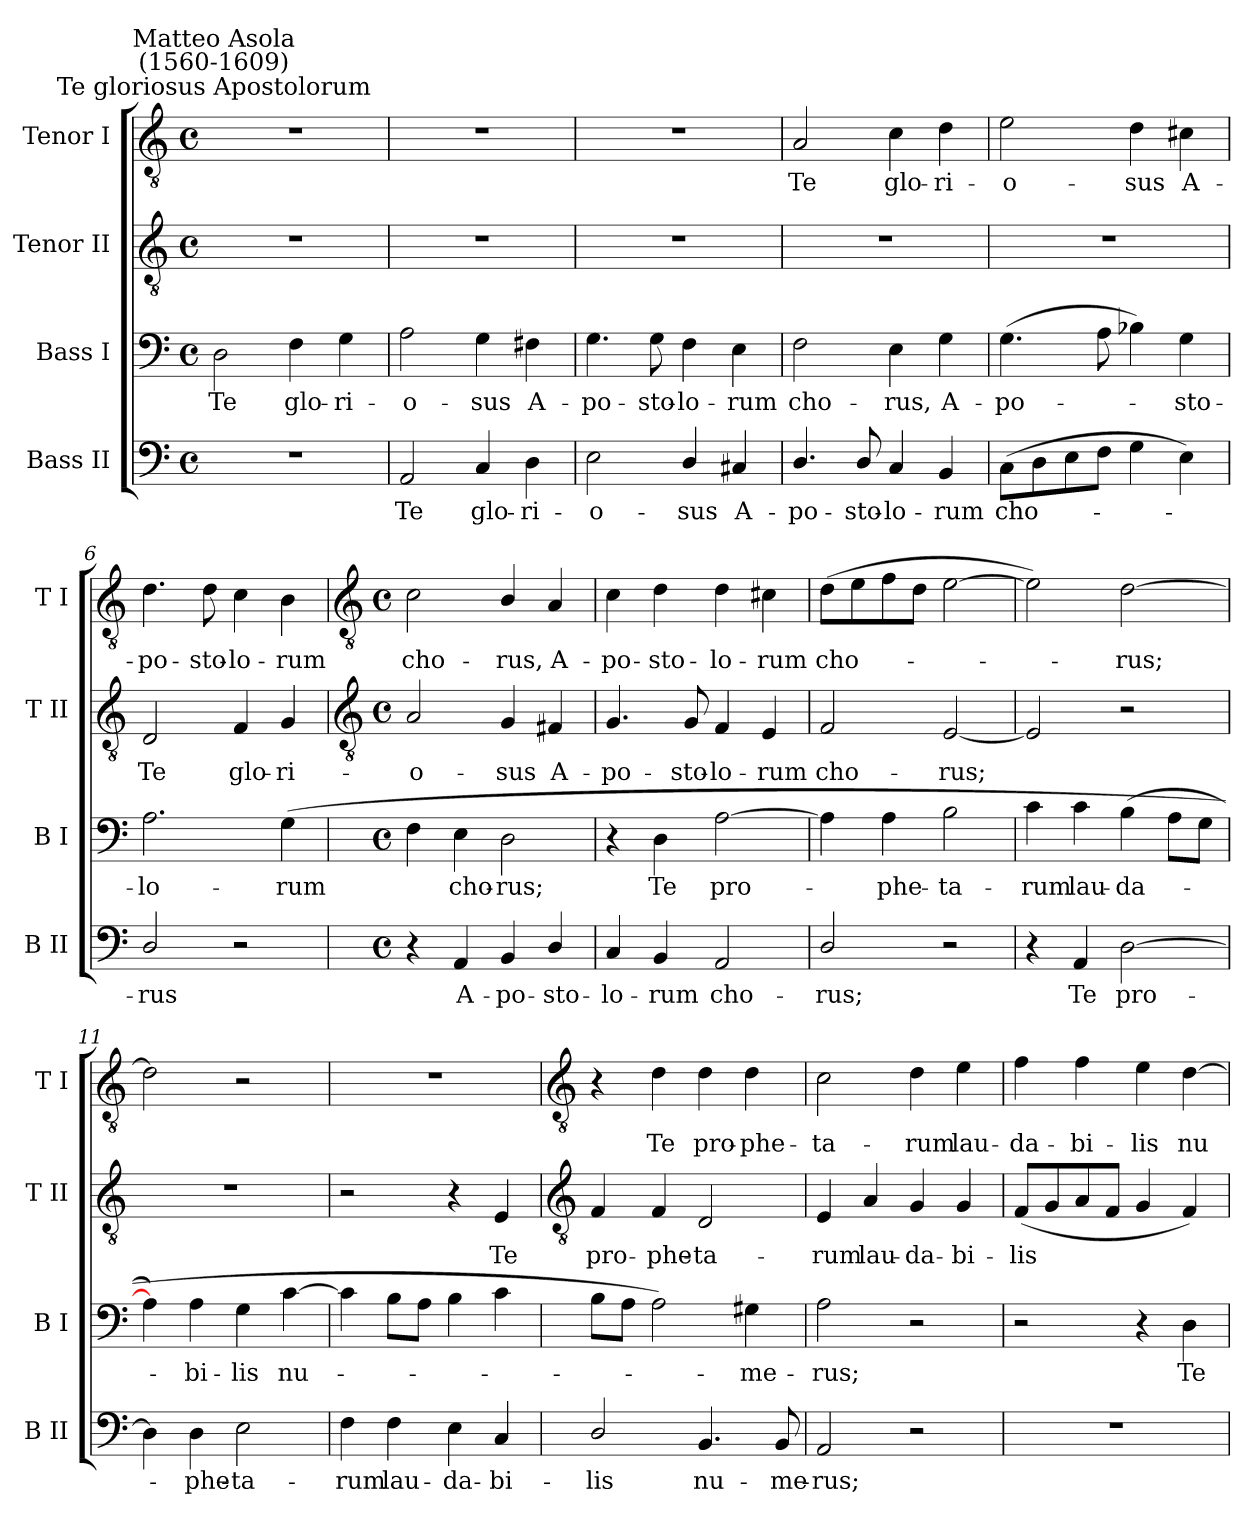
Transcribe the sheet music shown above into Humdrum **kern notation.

**kern	**text	**kern	**text	**kern	**text	**kern	**text
*part4	*part4	*part3	*part3	*part2	*part2	*part1	*part1
*staff4	*staff4	*staff3	*staff3	*staff2	*staff2	*staff1	*staff1
*I"Bass II	*	*I"Bass I	*	*I"Tenor II	*	*I"Tenor I	*
*I'B II	*	*I'B I	*	*I'T II	*	*I'T I	*
*clefF4	*	*clefF4	*	*clefGv2	*	*clefGv2	*
*k[]	*	*k[]	*	*k[]	*	*k[]	*
*C:	*	*C:	*	*C:	*	*C:	*
*M4/4	*	*M4/4	*	*M4/4	*	*M4/4	*
*met(c)	*	*met(c)	*	*met(c)	*	*met(c)	*
=1	=1	=1	=1	=1	=1	=1	=1
!	!	!	!	!	!	!LO:TX:a:cj:t=Te gloriosus Apostolorum	!
!	!	!	!	!	!	!LO:TX:a:cj:t=Matteo Asola\n(1560-1609)	!
!	!	!	!LO:LY:b	!	!	!	!
1r	.	2D	Te	1r	.	1r	.
!	!	!	!LO:LY:b	!	!	!	!
.	.	4F	glo-	.	.	.	.
!	!	!	!LO:LY:b	!	!	!	!
.	.	4G	-ri-	.	.	.	.
=2	=2	=2	=2	=2	=2	=2	=2
!	!LO:LY:b	!	!LO:LY:b	!	!	!	!
2AA	Te	2A	-o-	1r	.	1r	.
!	!LO:LY:b	!	!LO:LY:b	!	!	!	!
4C	glo-	4G	-sus	.	.	.	.
!	!LO:LY:b	!	!LO:LY:b	!	!	!	!
4D	-ri-	4F#X	A-	.	.	.	.
=3	=3	=3	=3	=3	=3	=3	=3
!	!LO:LY:b	!	!LO:LY:b	!	!	!	!
2E	-o-	4.G	-po-	1r	.	1r	.
!	!	!	!LO:LY:b	!	!	!	!
.	.	8G	-sto-	.	.	.	.
!	!LO:LY:b	!	!LO:LY:b	!	!	!	!
4D/	-sus	4F	-lo-	.	.	.	.
!	!LO:LY:b	!	!LO:LY:b	!	!	!	!
4C#X	A-	4E	-rum	.	.	.	.
=4	=4	=4	=4	=4	=4	=4	=4
!	!LO:LY:b	!	!LO:LY:b	!	!	!	!LO:LY:b
4.D/	-po-	2F	cho-	1r	.	2A	Te
!	!LO:LY:b	!	!	!	!	!	!
8D/	-sto-	.	.	.	.	.	.
!	!LO:LY:b	!	!LO:LY:b	!	!	!	!LO:LY:b
4C	-lo-	4E	-rus,	.	.	4c	glo-
!	!LO:LY:b	!	!LO:LY:b	!	!	!	!LO:LY:b
4BB	-rum	4G	A-	.	.	4d	-ri-
=5	=5	=5	=5	=5	=5	=5	=5
!	!LO:LY:b	!	!LO:LY:b	!	!	!	!LO:LY:b
(>8CL	cho-	(>4.G	-po-	1r	.	2e	-o-
8D	.	.	.	.	.	.	.
8E	.	.	.	.	.	.	.
8FJ	.	8A	.	.	.	.	.
!	!	!	!	!	!	!	!LO:LY:b
4G	.	4B-X)	.	.	.	4d	-sus
!	!	!	!LO:LY:b	!	!	!	!LO:LY:b
4E)	.	4G	sto-	.	.	4c#X	A-
=6	=6	=6	=6	=6	=6	=6	=6
!	!LO:LY:b	!	!LO:LY:b	!	!LO:LY:b	!	!LO:LY:b
2D/	rus	2.A	-lo-	2D	Te	4.d	-po-
!	!	!	!	!	!	!	!LO:LY:b
.	.	.	.	.	.	8d	-sto-
!	!	!	!	!	!LO:LY:b	!	!LO:LY:b
2r	.	.	.	4F	glo-	4c	-lo-
!	!	!	!LO:LY:b	!	!LO:LY:b	!	!LO:LY:b
.	.	(>4G	-rum	4G	-ri-	4B	-rum
!!LO:LB:g=z
=7	=7	=7	=7	=7	=7	=7	=7
*	*	*	*	*clefGv2	*	*clefGv2	*
*M4/4	*	*M4/4	*	*M4/4	*	*M4/4	*
*met(c)	*	*met(c)	*	*met(c)	*	*met(c)	*
!	!	!	!	!	!LO:LY:b	!	!LO:LY:b
4r	.	4F	.	2A	-o-	2c	cho-
!	!LO:LY:b	!	!LO:LY:b	!	!	!	!
4AA	A-	4E	cho-	.	.	.	.
!	!LO:LY:b	!	!LO:LY:b	!	!LO:LY:b	!	!LO:LY:b
4BB	-po-	2D	-rus;	4G	-sus	4B/	-rus,
!	!LO:LY:b	!	!	!	!LO:LY:b	!	!LO:LY:b
4D/	-sto-	.	.	4F#X	A-	4A	A-
=8	=8	=8	=8	=8	=8	=8	=8
!	!LO:LY:b	!	!	!	!LO:LY:b	!	!LO:LY:b
4C	-lo-	4r	.	4.G	-po-	4c	-po-
!	!LO:LY:b	!	!LO:LY:b	!	!	!	!LO:LY:b
4BB	-rum	4D	Te	.	.	4d	-sto-
!	!	!	!	!	!LO:LY:b	!	!
.	.	.	.	8G	-sto-	.	.
!	!LO:LY:b	!	!LO:LY:b	!	!LO:LY:b	!	!LO:LY:b
2AA	cho-	[2A	pro-	4F	-lo-	4d	-lo-
!	!	!	!	!	!LO:LY:b	!	!LO:LY:b
.	.	.	.	4E	-rum	4c#X	-rum
=9	=9	=9	=9	=9	=9	=9	=9
!	!LO:LY:b	!	!	!	!LO:LY:b	!	!LO:LY:b
2D/	-rus;	4A]	.	2F	cho-	(>8dL	cho-
.	.	.	.	.	.	8e	.
!	!	!	!LO:LY:b	!	!	!	!
.	.	4A	phe-	.	.	8f	.
.	.	.	.	.	.	8dJ	.
!	!	!	!LO:LY:b	!	!LO:LY:b	!	!
2r	.	2B	-ta-	[2E	-rus;	[2e	.
=10	=10	=10	=10	=10	=10	=10	=10
!	!	!	!LO:LY:b	!	!	!	!
4r	.	4c	-rum	2E]	.	2e])	.
!	!LO:LY:b	!	!LO:LY:b	!	!	!	!
4AA	Te	4c	lau-	.	.	.	.
!	!LO:LY:b	!	!LO:LY:b	!	!	!	!LO:LY:b
[2D	pro-	(>4B	-da-	2r	.	[2d	rus;
.	.	8AL	.	.	.	.	.
.	.	8GJ	.	.	.	.	.
=11	=11	=11	=11	=11	=11	=11	=11
4D]	.	4A])	.	1r	.	2d]	.
!	!LO:LY:b	!	!LO:LY:b	!	!	!	!
4D	phe-	4A	bi-	.	.	.	.
!	!LO:LY:b	!	!LO:LY:b	!	!	!	!
2E	-ta-	4G	-lis	.	.	2r	.
!	!	!	!LO:LY:b	!	!	!	!
.	.	[4c	nu-	.	.	.	.
=12	=12	=12	=12	=12	=12	=12	=12
!	!LO:LY:b	!	!	!	!	!	!
4F	-rum	4c]	.	2r	.	1r	.
!	!LO:LY:b	!	!	!	!	!	!
4F	lau-	8BL	.	.	.	.	.
.	.	8AJ	.	.	.	.	.
!	!LO:LY:b	!	!	!	!	!	!
4E	-da-	4B	.	4r	.	.	.
!	!LO:LY:b	!	!	!	!LO:LY:b	!	!
4C	-bi-	4c	.	4E	Te	.	.
!!LO:LB:g=z
=13	=13	=13	=13	=13	=13	=13	=13
*	*	*	*	*clefGv2	*	*clefGv2	*
!	!LO:LY:b	!	!	!	!LO:LY:b	!	!
2D/	-lis	8BL	.	4F	pro-	4r	.
.	.	8AJ	.	.	.	.	.
!	!	!	!	!	!LO:LY:b	!	!LO:LY:b
.	.	2A)	.	4F	-phe-	4d	Te
!	!LO:LY:b	!	!	!	!LO:LY:b	!	!LO:LY:b
4.BB	nu-	.	.	2D	-ta-	4d	pro-
!	!	!	!LO:LY:b	!	!	!	!LO:LY:b
.	.	4G#X	me-	.	.	4d	-phe-
!	!LO:LY:b	!	!	!	!	!	!
8BB	-me-	.	.	.	.	.	.
=14	=14	=14	=14	=14	=14	=14	=14
!	!LO:LY:b	!	!LO:LY:b	!	!LO:LY:b	!	!LO:LY:b
2AA	-rus;	2A	-rus;	4E	-rum	2c	-ta-
!	!	!	!	!	!LO:LY:b	!	!
.	.	.	.	4A	lau-	.	.
!	!	!	!	!	!LO:LY:b	!	!LO:LY:b
2r	.	2r	.	4G	-da-	4d	-rum
!	!	!	!	!	!LO:LY:b	!	!LO:LY:b
.	.	.	.	4G	-bi-	4e	lau-
=15	=15	=15	=15	=15	=15	=15	=15
!	!	!	!	!	!LO:LY:b	!	!LO:LY:b
1r	.	2r	.	(<8FL	-lis	4f	-da-
.	.	.	.	8G	.	.	.
!	!	!	!	!	!	!	!LO:LY:b
.	.	.	.	8A	.	4f	-bi-
.	.	.	.	8FJ	.	.	.
!	!	!	!	!	!	!	!LO:LY:b
.	.	4r	.	4G	.	4e	-lis
!	!	!	!LO:LY:b	!	!	!	!LO:LY:b
.	.	4D	Te	4F)	.	[4d	nu-
=	=	=	=	=	=	=	=
*-	*-	*-	*-	*-	*-	*-	*-
